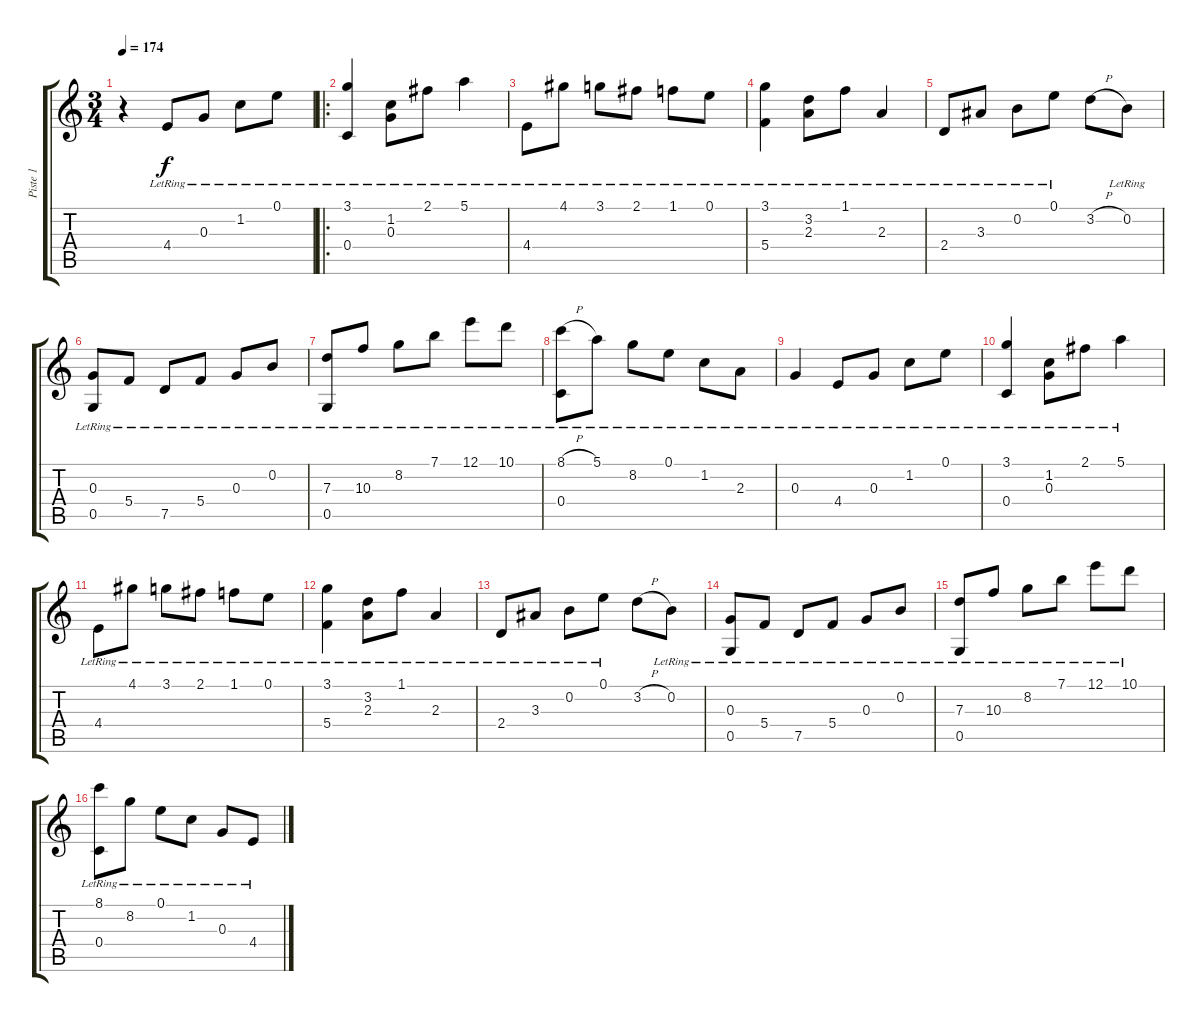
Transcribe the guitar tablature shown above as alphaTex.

\track ("Piste 1" "Piste 1") {instrument acousticguitarnylon}
\staff {score tabs}
\tuning (E4 B3 G3 C3 G2 D2) {hide}
\ts (3 4)
\tempo 174
\clef g2
\ks c
r.4{dy f instrument acousticguitarnylon} 4.4{lr}.8 0.3{lr}.8 1.2{lr}.8 0.1{lr}.8 |
\ro
(3.1{lr} 0.4{lr}).4 (1.2{lr} 0.3{lr}).8 2.1{lr}.8 5.1{lr}.4 |
4.4{lr}.8 4.1{lr}.8 3.1{lr}.8 2.1{lr}.8 1.1{lr}.8 0.1{lr}.8 |
(3.1{lr} 5.4{lr}).4 (3.2{lr} 2.3{lr}).8 1.1{lr}.8 2.3{lr}.4 |
2.4{lr}.8 3.3{lr}.8 0.2{lr}.8 0.1{lr}.8 3.2{h}.8 0.2{lr}.8 |
(0.3{lr} 0.5{lr}).8 5.4{lr}.8 7.5{lr}.8 5.4{lr}.8 0.3{lr}.8 0.2{lr}.8 |
(7.3{lr} 0.5{lr}).8 10.3{lr}.8 8.2{lr}.8 7.1{lr}.8 12.1{lr}.8 10.1{lr}.8 |
(8.1{h} 0.4{lr}).8 5.1{lr}.8 8.2{lr}.8 0.1{lr}.8 1.2{lr}.8 2.3{lr}.8 |
0.3{lr}.4 4.4{lr}.8 0.3{lr}.8 1.2{lr}.8 0.1{lr}.8 |
(3.1{lr} 0.4{lr}).4 (1.2{lr} 0.3{lr}).8 2.1{lr}.8 5.1{lr}.4 |
4.4{lr}.8 4.1{lr}.8 3.1{lr}.8 2.1{lr}.8 1.1{lr}.8 0.1{lr}.8 |
(3.1{lr} 5.4{lr}).4 (3.2{lr} 2.3{lr}).8 1.1{lr}.8 2.3{lr}.4 |
2.4{lr}.8 3.3{lr}.8 0.2{lr}.8 0.1{lr}.8 3.2{h}.8 0.2{lr}.8 |
(0.3{lr} 0.5{lr}).8 5.4{lr}.8 7.5{lr}.8 5.4{lr}.8 0.3{lr}.8 0.2{lr}.8 |
(7.3{lr} 0.5{lr}).8 10.3{lr}.8 8.2{lr}.8 7.1{lr}.8 12.1{lr}.8 10.1{lr}.8 |
(8.1{lr} 0.4{lr}).8 8.2{lr}.8 0.1{lr}.8 1.2{lr}.8 0.3{lr}.8 4.4{lr}.8
